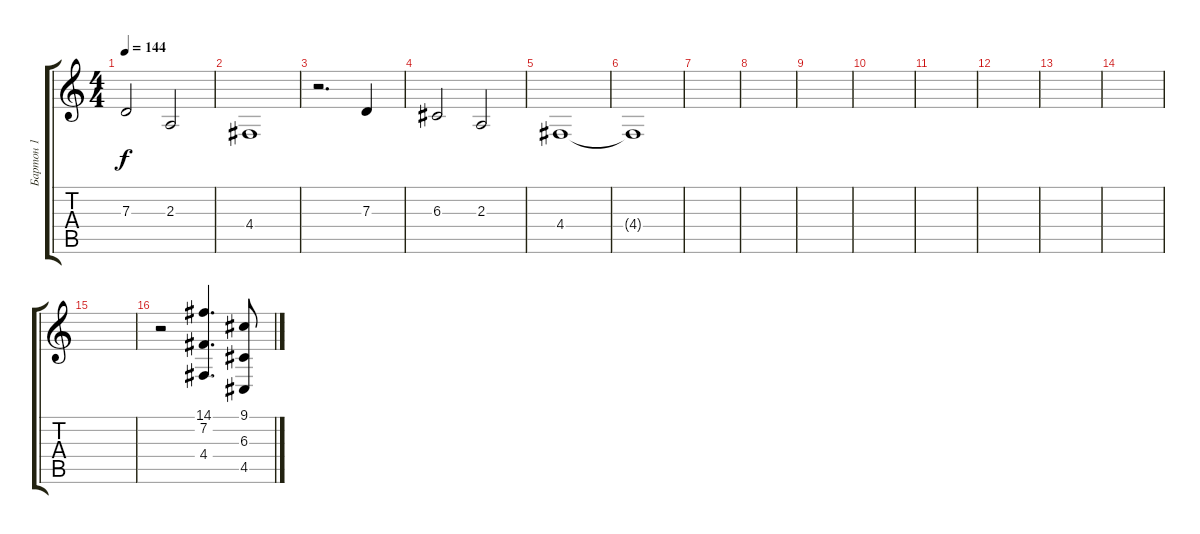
\track ("Бартон 1" "Бартон 1") {instrument choiraahs}
\staff {score tabs}
\tuning (E4 B3 G3 D3 A2 E2) {hide}
\ts (4 4)
\tempo 144
\clef g2
\ks c
7.3.2{dy f} 2.3.2 |
4.4.1 |
r.2{d} 7.3.4 |
6.3.2 2.3.2 |
4.4.1 |
4.4{t}.1 |
|
|
|
|
|
|
|
|
|
r.2{instrument musicbox} (14.1 7.2 4.4).4{d} (9.1 6.3 4.5).8
